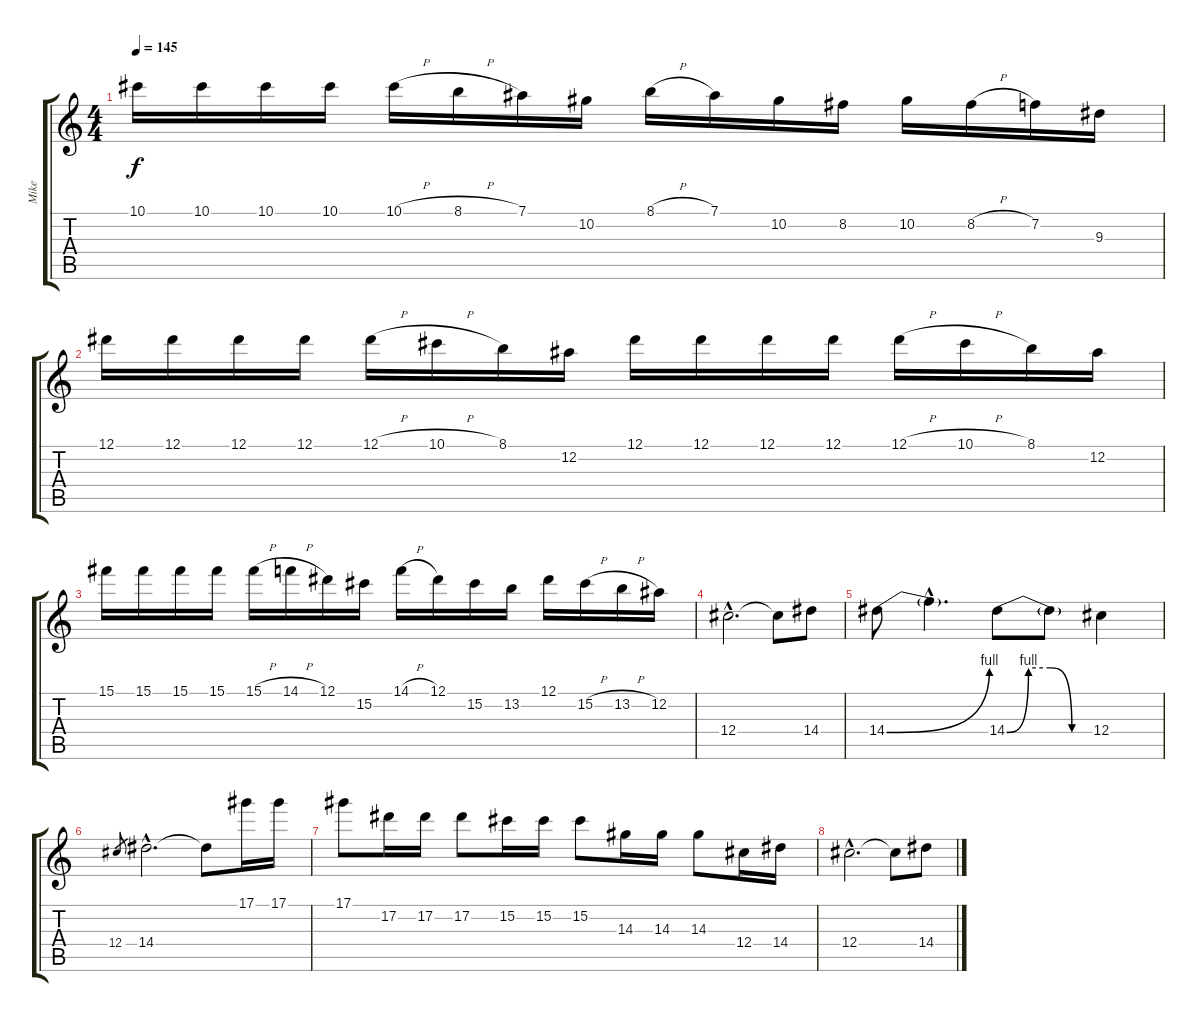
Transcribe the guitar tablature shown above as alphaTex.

\track ("Mike" "Mike") {instrument overdrivenguitar}
\staff {score tabs}
\tuning (Eb4 Bb3 Gb3 Db3 Ab2 Eb2) {hide}
\ts (4 4)
\tempo 145
\clef g2
\ks c
10.1.16{dy f} 10.1.16 10.1.16 10.1.16 10.1{h}.16 8.1{h}.16 7.1.16 10.2.16 8.1{h}.16 7.1.16 10.2.16 8.2.16 10.2.16 8.2{h}.16 7.2.16 9.3.16 |
12.1.16 12.1.16 12.1.16 12.1.16 12.1{h}.16 10.1{h}.16 8.1.16 12.2.16 12.1.16 12.1.16 12.1.16 12.1.16 12.1{h}.16 10.1{h}.16 8.1.16 12.2.16 |
15.1.16 15.1.16 15.1.16 15.1.16 15.1{h}.16 14.1{h}.16 12.1.16 15.2.16 14.1{h}.16 12.1.16 15.2.16 13.2.16 12.1.16 15.2{h}.16 13.2{h}.16 12.2.16 |
12.4{hac}.2{d} 12.4{t}.8 14.4.8 |
14.4{be (bend 0 0 60 4)}.8 14.4{hac t}.4{d} 14.4{be (custom 0 0 15 4 30 4 45 0 60 0)}.8 14.4{t}.8 12.4.4 |
12.4.8{gr} 14.4{hac}.2{d} 14.4{t}.8 17.1.16 17.1.16 |
17.1.8 17.2.16 17.2.16 17.2.8 15.2.16 15.2.16 15.2.8 14.3.16 14.3.16 14.3.8 12.4.16 14.4.16 |
12.4{hac}.2{d} 12.4{t}.8 14.4.8
